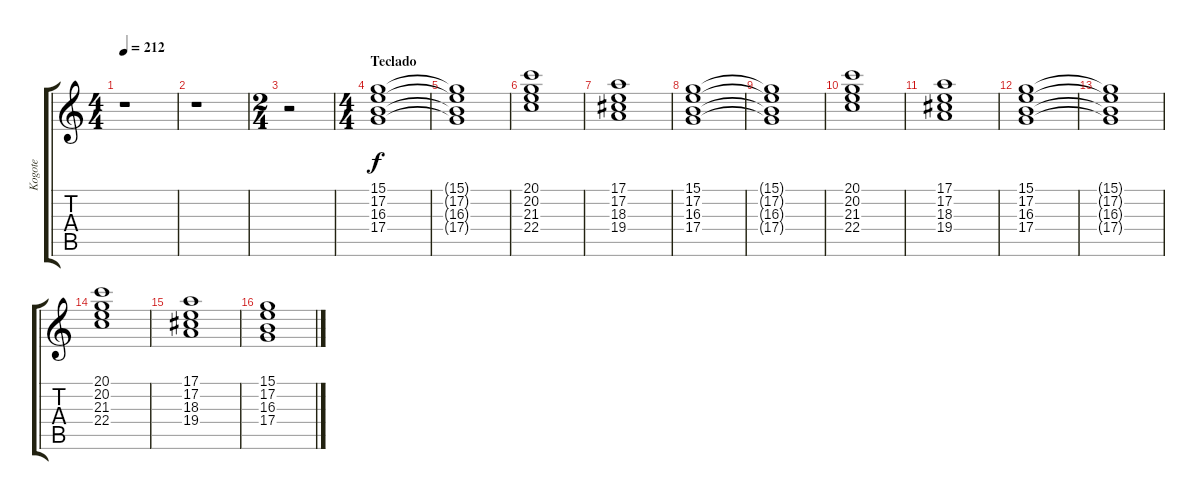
\track ("Kogote" "Kogote") {instrument drawbarorgan}
\staff {score tabs}
\tuning (E4 B3 G3 D3 A2 E2) {hide}
\ts (4 4)
\tempo 212
\clef g2
\ks c
r.1{dy f} |
r.1 |
\ts (2 4)
r.2 |
\ts (4 4)
\section ("" "Teclado")
(15.1 17.2 16.3 17.4).1{volume 7} |
(15.1{t} 17.2{t} 16.3{t} 17.4{t}).1 |
(20.1 20.2 21.3 22.4).1 |
(17.1 17.2 18.3 19.4).1 |
(15.1 17.2 16.3 17.4).1 |
(15.1{t} 17.2{t} 16.3{t} 17.4{t}).1 |
(20.1 20.2 21.3 22.4).1 |
(17.1 17.2 18.3 19.4).1 |
(15.1 17.2 16.3 17.4).1 |
(15.1{t} 17.2{t} 16.3{t} 17.4{t}).1 |
(20.1 20.2 21.3 22.4).1 |
(17.1 17.2 18.3 19.4).1 |
(15.1 17.2 16.3 17.4).1
